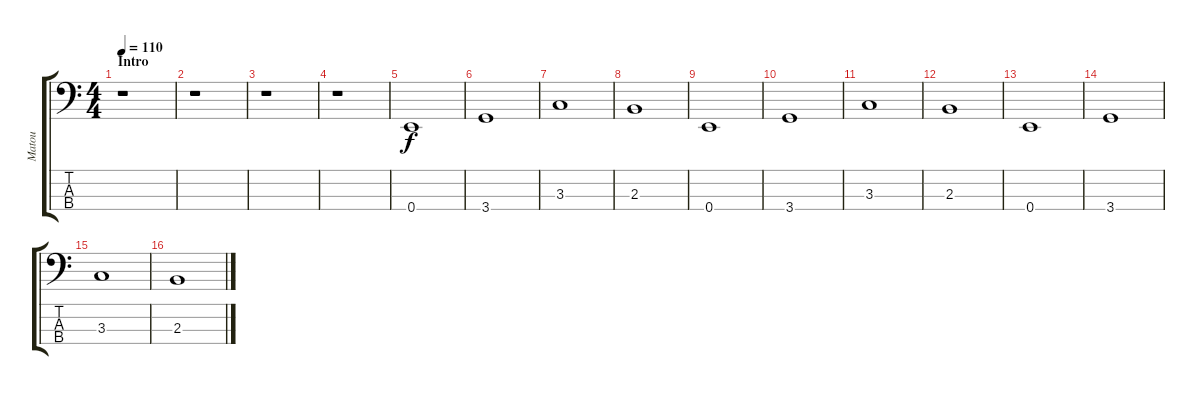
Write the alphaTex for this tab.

\track ("Matou" "Matou") {instrument slapbass2}
\staff {score tabs}
\tuning (G2 D2 A1 E1) {hide}
\ts (4 4)
\section ("" "Intro")
\tempo 110
\clef f4
\ks c
r.1{dy f instrument slapbass2} |
r.1 |
r.1 |
r.1 |
0.4.1 |
3.4.1 |
3.3.1 |
2.3.1 |
0.4.1 |
3.4.1 |
3.3.1 |
2.3.1 |
0.4.1 |
3.4.1 |
3.3.1 |
2.3.1
